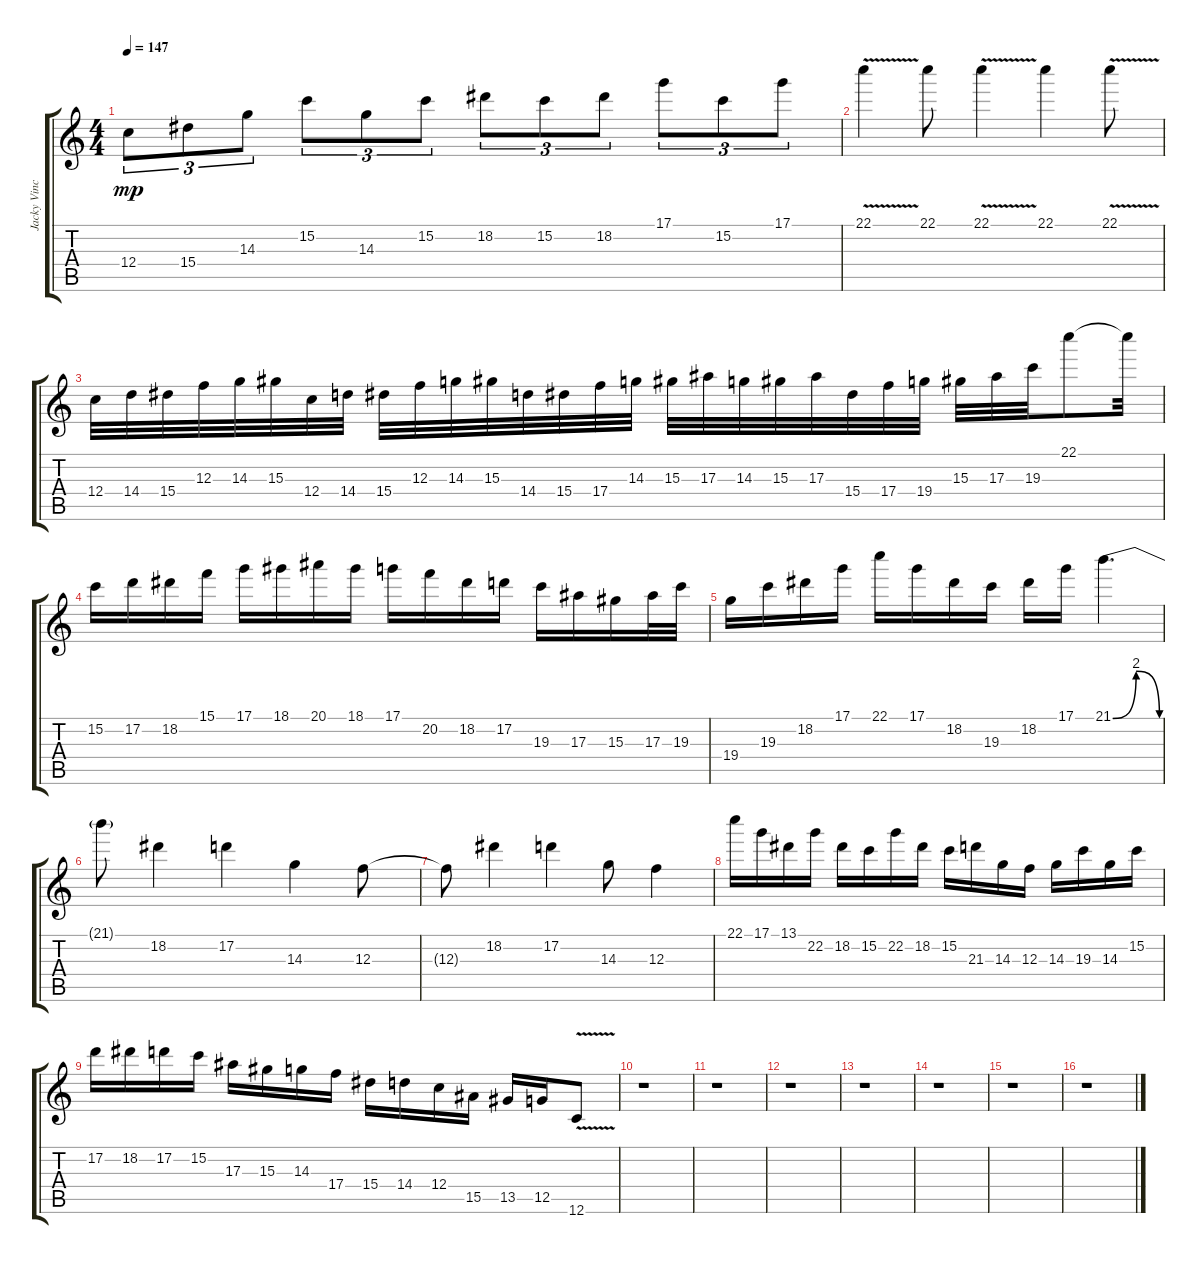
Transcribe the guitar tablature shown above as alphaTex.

\track ("Jacky Vincent - Lead" "Jacky Vinc") {instrument distortionguitar}
\staff {score tabs}
\tuning (D4 A3 F3 C3 G2 C2) {hide}
\ts (4 4)
\tempo 147
\clef g2
\ks c
12.4.8{tu (3 2) dy mp} 15.4.8{tu (3 2)} 14.3.8{tu (3 2)} 15.2.8{tu (3 2)} 14.3.8{tu (3 2)} 15.2.8{tu (3 2)} 18.2.8{tu (3 2)} 15.2.8{tu (3 2)} 18.2.8{tu (3 2)} 17.1.8{tu (3 2)} 15.2.8{tu (3 2)} 17.1.8{tu (3 2)} |
22.1{v}.4 22.1.8 22.1{v}.4 22.1.4 22.1{v}.8 |
12.4.32 14.4.32 15.4.32 12.3.32 14.3.32 15.3.32 12.4.32 14.4.32 15.4.32 12.3.32 14.3.32 15.3.32 14.4.32 15.4.32 17.4.32 14.3.32 15.3.32 17.3.32 14.3.32 15.3.32 17.3.32 15.4.32 17.4.32 19.4.32 15.3.32 17.3.32 19.3.32 22.1.8 22.1{t}.32 |
15.2.16 17.2.16 18.2.16 15.1.16 17.1.16 18.1.16 20.1.16 18.1.16 17.1.16 20.2.16 18.2.16 17.2.16 19.3.16 17.3.16 15.3.16 17.3.32 19.3.32 |
19.4.16 19.3.16 18.2.16 17.1.16 22.1.16 17.1.16 18.2.16 19.3.16 18.2.16 17.1.16 21.1{be (bendrelease 0 0 30 8 30 8 60 0)}.4{d} |
21.1{t}.8 18.2.4 17.2.4 14.3.4 12.3.8 |
12.3{t}.8 18.2.4 17.2.4 14.3.8 12.3.4 |
22.1.16 17.1.16 13.1.16 22.2.16 18.2.16 15.2.16 22.2.16 18.2.16 15.2.16 21.3.16 14.3.16 12.3.16 14.3.16 19.3.16 14.3.16 15.2.16 |
17.2.16 18.2.16 17.2.16 15.2.16 17.3.16 15.3.16 14.3.16 17.4.16 15.4.16 14.4.16 12.4.16 15.5.16 13.5.16 12.5.16 12.6{v}.8 |
r.1 |
r.1 |
r.1 |
r.1 |
r.1 |
r.1 |
r.1
